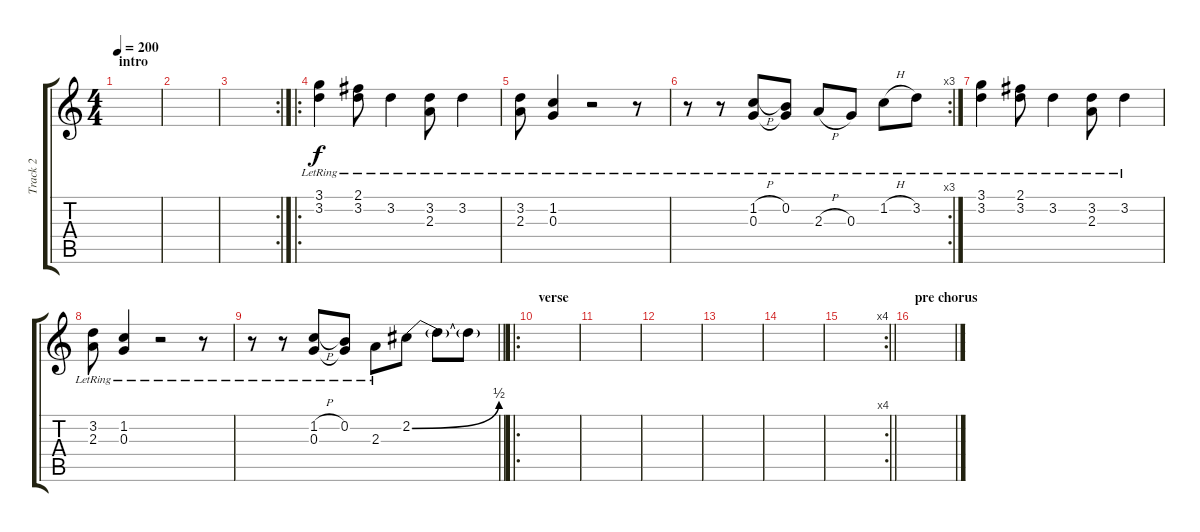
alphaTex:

\track ("Track 2" "Track 2") {instrument acousticguitarsteel}
\staff {score tabs}
\tuning (E4 B3 G3 D3 A2 E2) {hide}
\ts (4 4)
\section ("" "intro")
\tempo 200
\clef g2
\ks c
|
|
\rc 2
|
\ro
(3.1{lr} 3.2{lr}).4 (2.1{lr} 3.2{lr}).8 3.2{lr}.4 (3.2{lr} 2.3{lr}).8 3.2{lr}.4 |
(3.2{lr} 2.3{lr}).8 (1.2{lr} 0.3{lr}).4 r.2 r.8 |
\rc 3
r.8 r.8 (1.2{h lr} 0.3{lr}).8 (0.2{lr} 0.3{t}).8 2.3{h lr}.8 0.3{lr}.8 1.2{h lr}.8 3.2{lr}.8 |
(3.1{lr} 3.2{lr}).4 (2.1{lr} 3.2{lr}).8 3.2{lr}.4 (3.2{lr} 2.3{lr}).8 3.2{lr}.4 |
(3.2{lr} 2.3{lr}).8 (1.2{lr} 0.3{lr}).4 r.2 r.8 |
\barLineRight lightlight
r.8 r.8 (1.2{h lr} 0.3{lr}).8 (0.2{lr} 0.3{t}).8 2.3{lr}.8 2.2{be (bend 0 0 60 2)}.8 2.2{t}.8 2.2{t}.8 |
\ro
\section ("" "verse")
|
|
|
|
|
\rc 4
\barLineRight lightlight
|
\section ("" "pre chorus")
